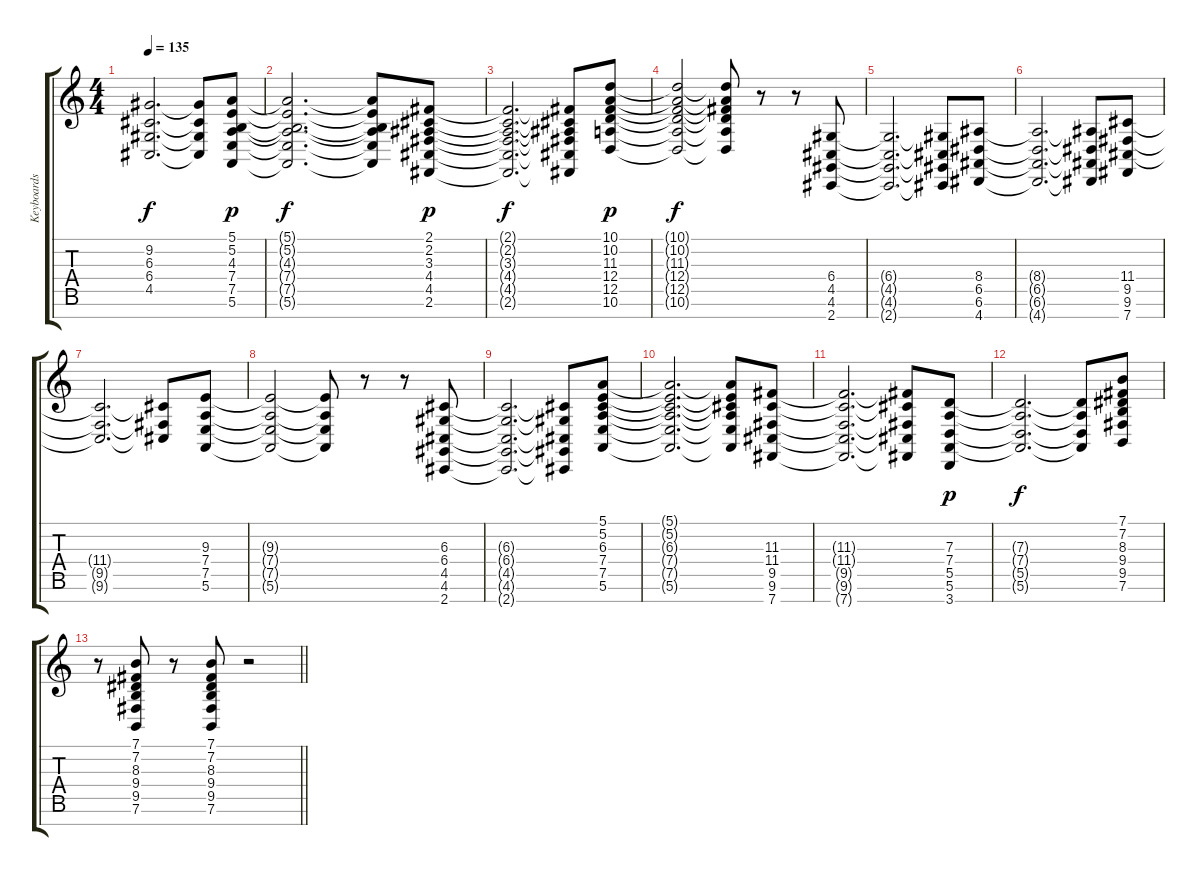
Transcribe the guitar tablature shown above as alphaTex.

\track ("Keyboards" "Keyboards") {instrument stringensemble1}
\staff {score tabs}
\tuning (E4 B3 G3 D3 A2 E2 B1) {hide}
\ts (4 4)
\tempo 135
\clef g2
\ks c
(9.2{t} 6.3{t} 6.4{t} 4.5{t}).2{d dy f} (9.2{t} 6.3{t} 6.4{t} 4.5{t}).8 (5.1 5.2 4.3 7.4 7.5 5.6).8{dy p} |
(5.1{t} 5.2{t} 4.3{t} 7.4{t} 7.5{t} 5.6{t}).2{d dy f} (5.1{t} 5.2{t} 4.3{t} 7.4{t} 7.5{t} 5.6{t}).8 (2.1 2.2 3.3 4.4 4.5 2.6).8{dy p} |
(2.1{t} 2.2{t} 3.3{t} 4.4{t} 4.5{t} 2.6{t}).2{d dy f} (2.1{t} 2.2{t} 3.3{t} 4.4{t} 4.5{t} 2.6{t}).8 (10.1 10.2 11.3 12.4 12.5 10.6).8{dy p} |
(10.1{t} 10.2{t} 11.3{t} 12.4{t} 12.5{t} 10.6{t}).2{dy f} (10.1{t} 10.2{t} 11.3{t} 12.4{t} 12.5{t} 10.6{t}).8 r.8 r.8 (6.4 4.5 4.6 2.7).8 |
(6.4{t} 4.5{t} 4.6{t} 2.7{t}).2{d} (6.4{t} 4.5{t} 4.6{t} 2.7{t}).8 (8.4 6.5 6.6 4.7).8 |
(8.4{t} 6.5{t} 6.6{t} 4.7{t}).2{d} (8.4{t} 6.5{t} 6.6{t} 4.7{t}).8 (11.4 9.5 9.6 7.7).8 |
(11.4{t} 9.5{t} 9.6{t}).2{d} (11.4{t} 9.5{t} 9.6{t}).8 (9.3 7.4 7.5 5.6).8 |
(9.3{t} 7.4{t} 7.5{t} 5.6{t}).2 (9.3{t} 7.4{t} 7.5{t} 5.6{t}).8 r.8 r.8 (6.3 6.4 4.5 4.6 2.7).8 |
(6.3{t} 6.4{t} 4.5{t} 4.6{t} 2.7{t}).2{d} (6.3{t} 6.4{t} 4.5{t} 4.6{t} 2.7{t}).8 (5.1 5.2 6.3 7.4 7.5 5.6).8 |
(5.1{t} 5.2{t} 6.3{t} 7.4{t} 7.5{t} 5.6{t}).2{d} (5.1{t} 5.2{t} 6.3{t} 7.4{t} 7.5{t} 5.6{t}).8 (11.3 11.4 9.5 9.6 7.7).8 |
(11.3{t} 11.4{t} 9.5{t} 9.6{t} 7.7{t}).2{d} (11.3{t} 11.4{t} 9.5{t} 9.6{t} 7.7{t}).8 (7.3 7.4 5.5 5.6 3.7).8{dy p} |
(7.3{t} 7.4{t} 5.5{t} 5.6{t}).2{d dy f} (7.3{t} 7.4{t} 5.5{t} 5.6{t}).8 (7.1 7.2 8.3 9.4 9.5 7.6).8 |
\barLineRight lightlight
r.8 (7.1 7.2 8.3 9.4 9.5 7.6).8 r.8 (7.1 7.2 8.3 9.4 9.5 7.6).8 r.2
